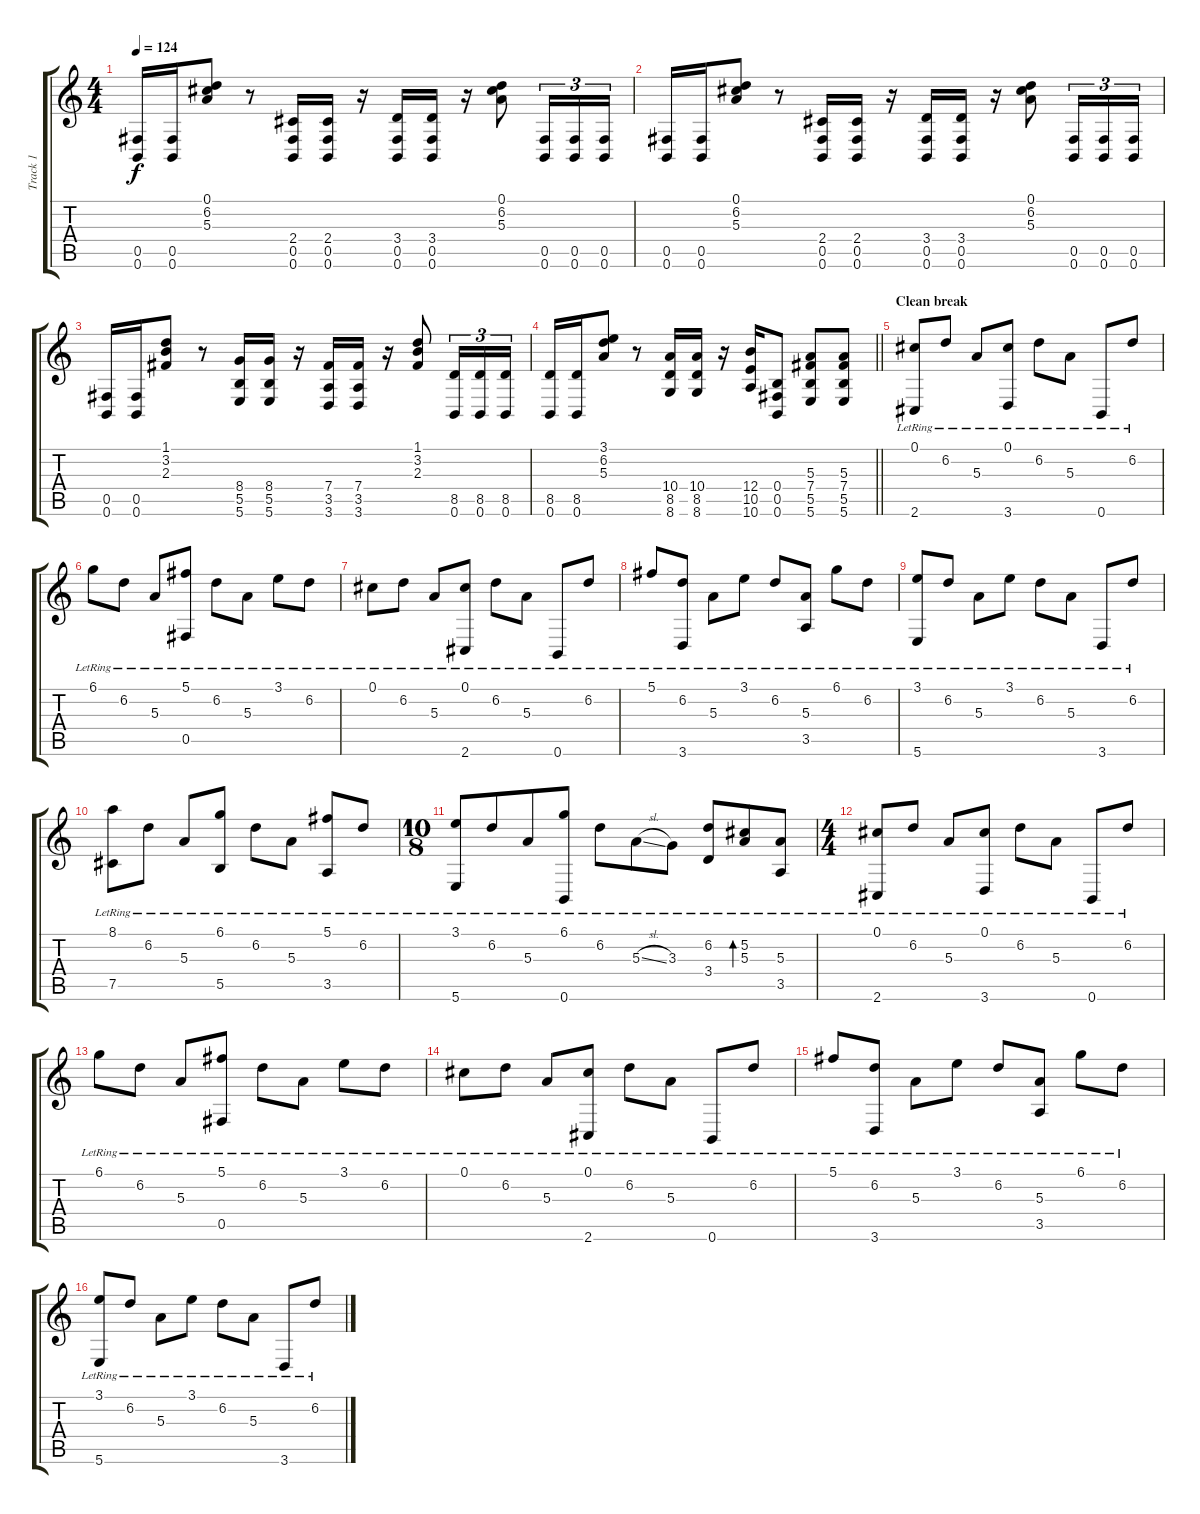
\track ("Track 1" "Track 1") {instrument distortionguitar}
\staff {score tabs}
\tuning (Db4 Ab3 E3 B2 Gb2 B1) {hide}
\ts (4 4)
\tempo 124
\clef g2
\ks c
(0.5 0.6).16{dy f} (0.5 0.6).16 (0.1 6.2 5.3).8 r.8 (2.4 0.5 0.6).16 (2.4 0.5 0.6).16 r.16 (3.4 0.5 0.6).16 (3.4 0.5 0.6).16 r.16 (0.1 6.2 5.3).8 (0.5 0.6).16{tu (3 2)} (0.5 0.6).16{tu (3 2)} (0.5 0.6).16{tu (3 2)} |
(0.5 0.6).16 (0.5 0.6).16 (0.1 6.2 5.3).8 r.8 (2.4 0.5 0.6).16 (2.4 0.5 0.6).16 r.16 (3.4 0.5 0.6).16 (3.4 0.5 0.6).16 r.16 (0.1 6.2 5.3).8 (0.5 0.6).16{tu (3 2)} (0.5 0.6).16{tu (3 2)} (0.5 0.6).16{tu (3 2)} |
(0.5 0.6).16 (0.5 0.6).16 (1.1 3.2 2.3).8 r.8 (8.4 5.5 5.6).16 (8.4 5.5 5.6).16 r.16 (7.4 3.5 3.6).16 (7.4 3.5 3.6).16 r.16 (1.1 3.2 2.3).8 (8.5 0.6).16{tu (3 2)} (8.5 0.6).16{tu (3 2)} (8.5 0.6).16{tu (3 2)} |
\barLineRight lightlight
(8.5 0.6).16 (8.5 0.6).16 (3.1 6.2 5.3).8 r.8 (10.4 8.5 8.6).16 (10.4 8.5 8.6).16 r.16 (12.4 10.5 10.6).16 (0.4 0.5 0.6).8 (5.3 7.4 5.5 5.6).8 (5.3 7.4 5.5 5.6).8 |
\section ("" "Clean break")
(0.1{lr} 2.6{lr}).8{instrument electricguitarjazz} 6.2{lr}.8 5.3{lr}.8 (0.1{lr} 3.6{lr}).8 6.2{lr}.8 5.3{lr}.8 0.6{lr}.8 6.2{lr}.8 |
6.1{lr}.8 6.2{lr}.8 5.3{lr}.8 (5.1{lr} 0.5{lr}).8 6.2{lr}.8 5.3{lr}.8 3.1{lr}.8 6.2{lr}.8 |
0.1{lr}.8 6.2{lr}.8 5.3{lr}.8 (0.1{lr} 2.6{lr}).8 6.2{lr}.8 5.3{lr}.8 0.6{lr}.8 6.2{lr}.8 |
5.1{lr}.8 (6.2{lr} 3.6{lr}).8 5.3{lr}.8 3.1{lr}.8 6.2{lr}.8 (5.3{lr} 3.5{lr}).8 6.1{lr}.8 6.2{lr}.8 |
(3.1{lr} 5.6{lr}).8 6.2{lr}.8 5.3{lr}.8 3.1{lr}.8 6.2{lr}.8 5.3{lr}.8 3.6{lr}.8 6.2{lr}.8 |
(8.1{lr} 7.5{lr}).8 6.2{lr}.8 5.3{lr}.8 (6.1{lr} 5.5{lr}).8 6.2{lr}.8 5.3{lr}.8 (5.1{lr} 3.5{lr}).8 6.2{lr}.8 |
\ts (10 8)
(3.1{lr} 5.6{lr}).8 6.2{lr}.8 5.3{lr}.8 (6.1{lr} 0.6{lr}).8 6.2{lr}.8 5.3{sl lr}.8 3.3{lr}.8 (6.2{lr} 3.4{lr}).8 (5.2{lr} 5.3{lr}).8{bd 60} (5.3{lr} 3.5{lr}).8 |
\ts (4 4)
(0.1{lr} 2.6{lr}).8{instrument electricguitarjazz} 6.2{lr}.8 5.3{lr}.8 (0.1{lr} 3.6{lr}).8 6.2{lr}.8 5.3{lr}.8 0.6{lr}.8 6.2{lr}.8 |
6.1{lr}.8 6.2{lr}.8 5.3{lr}.8 (5.1{lr} 0.5{lr}).8 6.2{lr}.8 5.3{lr}.8 3.1{lr}.8 6.2{lr}.8 |
0.1{lr}.8 6.2{lr}.8 5.3{lr}.8 (0.1{lr} 2.6{lr}).8 6.2{lr}.8 5.3{lr}.8 0.6{lr}.8 6.2{lr}.8 |
5.1{lr}.8 (6.2{lr} 3.6{lr}).8 5.3{lr}.8 3.1{lr}.8 6.2{lr}.8 (5.3{lr} 3.5{lr}).8 6.1{lr}.8 6.2{lr}.8 |
(3.1{lr} 5.6{lr}).8 6.2{lr}.8 5.3{lr}.8 3.1{lr}.8 6.2{lr}.8 5.3{lr}.8 3.6{lr}.8 6.2{lr}.8
